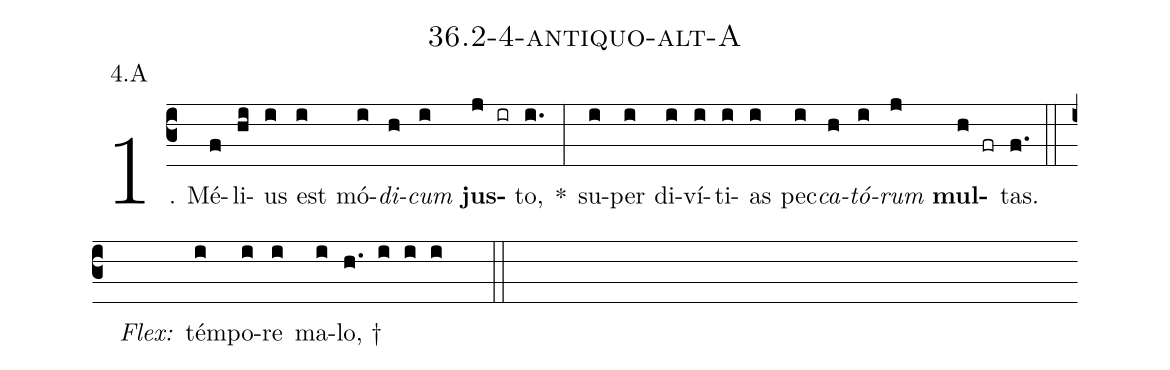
name: 36.2-4-antiquo-alt-A;
annotation: 4.A;
%%
(c3)1. Mé(f)li(hi)us(i) est(i) mó(i)<i>di</i>(h)<i>cum</i>(i) <b>jus</b>(j ir)to,(i.) *(:) su(i)per(i) di(i)ví(i)ti(i)as(i) pec(i)<i>ca</i>(h)<i>tó</i>(i)<i>rum</i>(j) <b>mul</b>(h fr)tas.(f.) (::)
<i>Flex:</i>()  tém(i)po(i)re(i) ma(i)lo, †(h. i i i  ::)

%E(i) u(h) o(i) u(j) a(h) e.(f.) (::)
